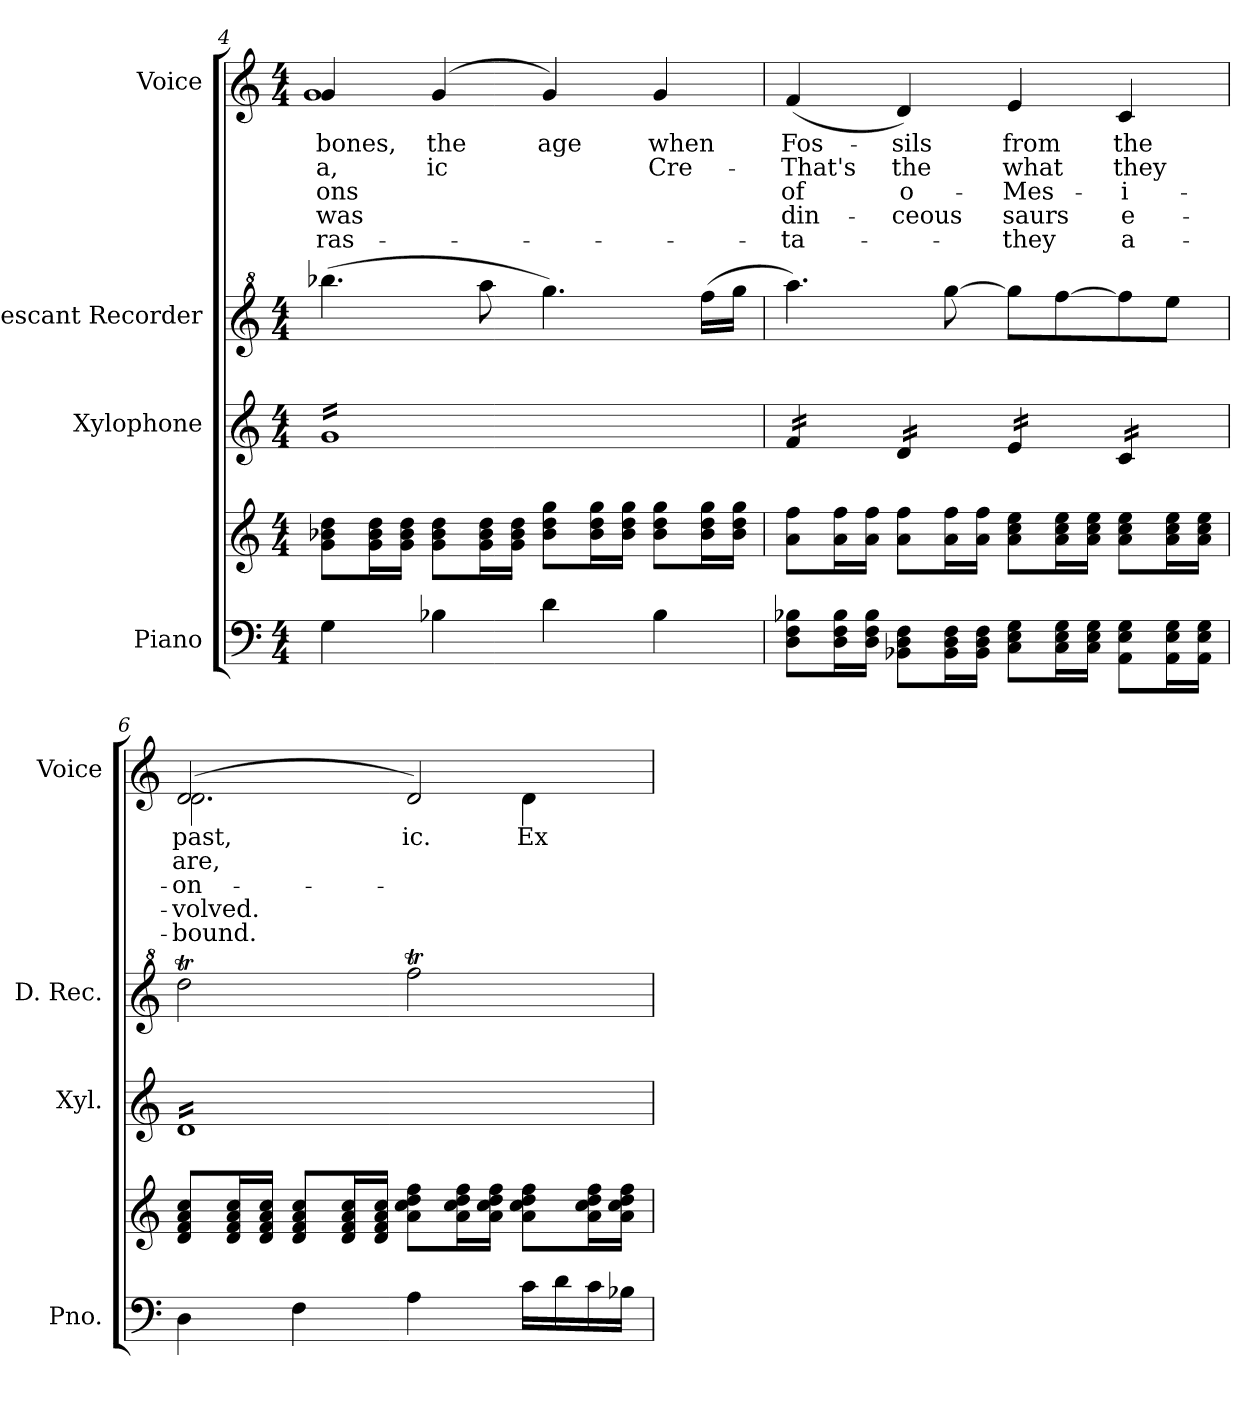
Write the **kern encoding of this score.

**kern	**kern	**kern	**kern	**kern	**text	**text	**text	**text	**text
*part4	*part4	*part3	*part2	*part1	*part1	*part1	*part1	*part1	*part1
*staff5	*staff4	*staff3	*staff2	*staff1	*staff1	*staff1	*staff1	*staff1	*staff1
*I"Piano	*	*I"Xylophone	*I"Descant Recorder	*I"Voice	*	*	*	*	*
*I'Pno.	*	*I'Xyl.	*I'D. Rec.	*I'Voice	*	*	*	*	*
*clefF4	*clefG2	*clefG2	*clefG^2	*clefG2	*	*	*	*	*
*	*	*ITrd-7c-12	*ITrd-7c-12	*	*	*	*	*	*
*k[]	*k[]	*k[]	*k[]	*k[]	*	*	*	*	*
*C:	*C:	*C:	*C:	*C:	*	*	*	*	*
*M4/4	*M4/4	*M4/4	*M4/4	*M4/4	*	*	*	*	*
=4	=4	=4	=4	=4	=4	=4	=4	=4	=4
!	!	!	!	!	!LO:LY:b:color=#000000	!LO:LY:b:color=#000000	!LO:LY:b:color=#000000	!LO:LY:b:color=#000000	!LO:LY:b:color=#000000
*	*	*	*	*^	*	*	*	*	*
*	*	*tremolo	*	*	*	*	*	*	*	*
4Gi\	8gi\ 8b-Xi 8ddiL	16ggiLL	(4.bbbb-Xi\	4gi/	1gi	bones,	-a,	-ons	was	-ras-
.	.	16ggi	.	.	.	.	.	.	.	.
.	16gi\ 16b-i 16ddiL	16ggi	.	.	.	.	.	.	.	.
.	16gi\ 16b-i 16ddiJJ	16ggi	.	.	.	.	.	.	.	.
!	!	!	!	!	!	!LO:LY:b:color=#000000	!LO:LY:b:color=#000000	!	!	!
4B-Xi\	8gi\ 8b-i 8ddiL	16ggi	.	(4gi/	.	the	-ic	.	.	.
.	.	16ggi	.	.	.	.	.	.	.	.
.	16gi\ 16b-i 16ddiL	16ggi	8aaaai\	.	.	.	.	.	.	.
.	16gi\ 16b-i 16ddiJJ	16ggi	.	.	.	.	.	.	.	.
!	!	!	!	!	!	!LO:LY:b:color=#000000	!	!	!	!
4di\	8b-i\ 8ddi 8ggiL	16ggi	4.ggggi\)	4gi/)	.	age	.	.	.	.
.	.	16ggi	.	.	.	.	.	.	.	.
.	16b-i\ 16ddi 16ggiL	16ggi	.	.	.	.	.	.	.	.
.	16b-i\ 16ddi 16ggiJJ	16ggi	.	.	.	.	.	.	.	.
!	!	!	!	!	!	!LO:LY:b:color=#000000	!LO:LY:b:color=#000000	!	!	!
4B-i\	8b-i\ 8ddi 8ggiL	16ggi	.	4gi/	.	when	Cre-	.	.	.
.	.	16ggi	.	.	.	.	.	.	.	.
.	16b-i\ 16ddi 16ggiL	16ggi	(16ffffi\LL	.	.	.	.	.	.	.
.	16b-i\ 16ddi 16ggiJJ	16ggiJJ	16ggggi\JJ	.	.	.	.	.	.	.
*	*	*	*	*v	*v	*	*	*	*	*
=5	=5	=5	=5	=5	=5	=5	=5	=5	=5
!	!	!	!	!	!LO:LY:b:color=#000000	!LO:LY:b:color=#000000	!LO:LY:b:color=#000000	!LO:LY:b:color=#000000	!LO:LY:b:color=#000000
8Di\ 8Fi 8B-XiL	8ai\ 8ffiL	16ffi/LL	4.aaaai\)	(4fi/	Fos-	That's	of	din-	-ta-
.	.	16ffi/	.	.	.	.	.	.	.
16Di\ 16Fi 16B-iL	16ai\ 16ffiL	16ffi/	.	.	.	.	.	.	.
16Di\ 16Fi 16B-iJJ	16ai\ 16ffiJJ	16ffi/JJ	.	.	.	.	.	.	.
!	!	!	!	!	!LO:LY:b:color=#000000	!LO:LY:b:color=#000000	!LO:LY:b:color=#000000	!LO:LY:b:color=#000000	!
8BB-Xi\ 8Di 8FiL	8ai\ 8ffiL	16ddi/LL	.	4di/)	-sils	the	-o-	-ceous	.
.	.	16ddi/	.	.	.	.	.	.	.
16BB-i\ 16Di 16FiL	16ai\ 16ffiL	16ddi/	[8ggggi\	.	.	.	.	.	.
16BB-i\ 16Di 16FiJJ	16ai\ 16ffiJJ	16ddi/JJ	.	.	.	.	.	.	.
!	!	!	!	!	!LO:LY:b:color=#000000	!LO:LY:b:color=#000000	!LO:LY:b:color=#000000	!LO:LY:b:color=#000000	!LO:LY:b:color=#000000
8Ci\ 8Ei 8GiL	8ai\ 8cci 8eeiL	16eei/LL	8ggggi\L]	4ei/	from	what	Mes-	-saurs	they
.	.	16eei/	.	.	.	.	.	.	.
16Ci\ 16Ei 16GiL	16ai\ 16cci 16eeiL	16eei/	[8ffffi\	.	.	.	.	.	.
16Ci\ 16Ei 16GiJJ	16ai\ 16cci 16eeiJJ	16eei/JJ	.	.	.	.	.	.	.
!	!	!	!	!	!LO:LY:b:color=#000000	!LO:LY:b:color=#000000	!LO:LY:b:color=#000000	!LO:LY:b:color=#000000	!LO:LY:b:color=#000000
8AAi\ 8Ei 8GiL	8ai\ 8cci 8eeiL	16cci/LL	8ffffi\]	4ci/	the	they	-i-	e-	a-
.	.	16cci/	.	.	.	.	.	.	.
16AAi\ 16Ei 16GiL	16ai\ 16cci 16eeiL	16cci/	8eeeei\J	.	.	.	.	.	.
16AAi\ 16Ei 16GiJJ	16ai\ 16cci 16eeiJJ	16cci/JJ	.	.	.	.	.	.	.
!!LO:LB:g=z
=6	=6	=6	=6	=6	=6	=6	=6	=6	=6
!	!	!	!	!	!LO:LY:b:color=#000000	!LO:LY:b:color=#000000	!LO:LY:b:color=#000000	!LO:LY:b:color=#000000	!LO:LY:b:color=#000000
*	*	*	*	*^	*	*	*	*	*
4Di\	8di/ 8fi 8ai 8cciL	16ddiLL	2ddddTi\	(2di/	2.di\	past,	are,	-on-	-volved.	-bound.
.	.	16ddi	.	.	.	.	.	.	.	.
.	16di/ 16fi 16ai 16cciL	16ddi	.	.	.	.	.	.	.	.
.	16di/ 16fi 16ai 16cciJJ	16ddi	.	.	.	.	.	.	.	.
4Fi\	8di/ 8fi 8ai 8cciL	16ddi	.	.	.	.	.	.	.	.
.	.	16ddi	.	.	.	.	.	.	.	.
.	16di/ 16fi 16ai 16cciL	16ddi	.	.	.	.	.	.	.	.
.	16di/ 16fi 16ai 16cciJJ	16ddi	.	.	.	.	.	.	.	.
!	!	!	!	!	!	!LO:LY:b:color=#000000	!	!	!	!
4Ai\	8ai\ 8cci 8ddi 8ffiL	16ddi	2ffffTi\	2di/)	.	-ic.	.	.	.	.
.	.	16ddi	.	.	.	.	.	.	.	.
.	16ai\ 16cci 16ddi 16ffiL	16ddi	.	.	.	.	.	.	.	.
.	16ai\ 16cci 16ddi 16ffiJJ	16ddi	.	.	.	.	.	.	.	.
!	!	!	!	!	!	!LO:LY:b:color=#000000	!	!	!	!
16ci\LL	8ai\ 8cci 8ddi 8ffiL	16ddi	.	.	4di\	Ex-	.	.	.	.
16di\	.	16ddi	.	.	.	.	.	.	.	.
16ci\	16ai\ 16cci 16ddi 16ffiL	16ddi	.	.	.	.	.	.	.	.
16B-Xi\JJ	16ai\ 16cci 16ddi 16ffiJJ	16ddiJJ	.	.	.	.	.	.	.	.
*	*	*Xtremolo	*	*	*	*	*	*	*	*
*	*	*	*	*v	*v	*	*	*	*	*
=	=	=	=	=	=	=	=	=	=
*-	*-	*-	*-	*-	*-	*-	*-	*-	*-
